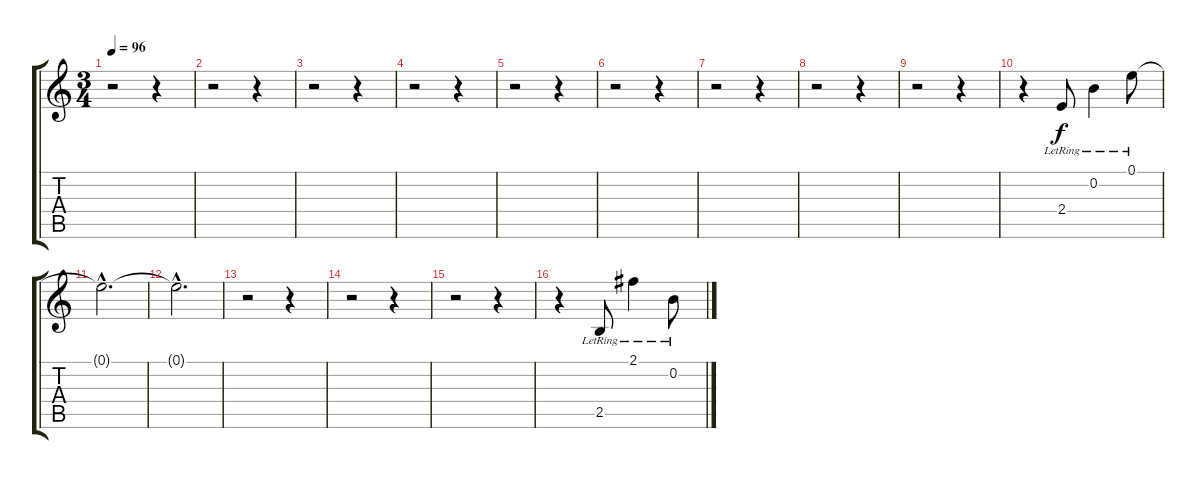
\track "" {instrument electricbasspick}
\staff {score tabs}
\tuning (E4 B3 G3 D3 A2 E2) {hide}
\ts (3 4)
\tempo 96
\clef g2
\ks c
r.2{dy f} r.4 |
r.2 r.4 |
r.2 r.4 |
r.2 r.4 |
r.2 r.4 |
r.2 r.4 |
r.2 r.4 |
r.2 r.4 |
r.2 r.4 |
r.4 2.4{lr}.8 0.2{lr}.4 0.1{lr}.8 |
0.1{hac t}.2{d} |
0.1{hac t}.2{d} |
r.2 r.4 |
r.2 r.4 |
r.2 r.4 |
r.4 2.5{lr}.8 2.1{lr}.4 0.2{lr}.8
